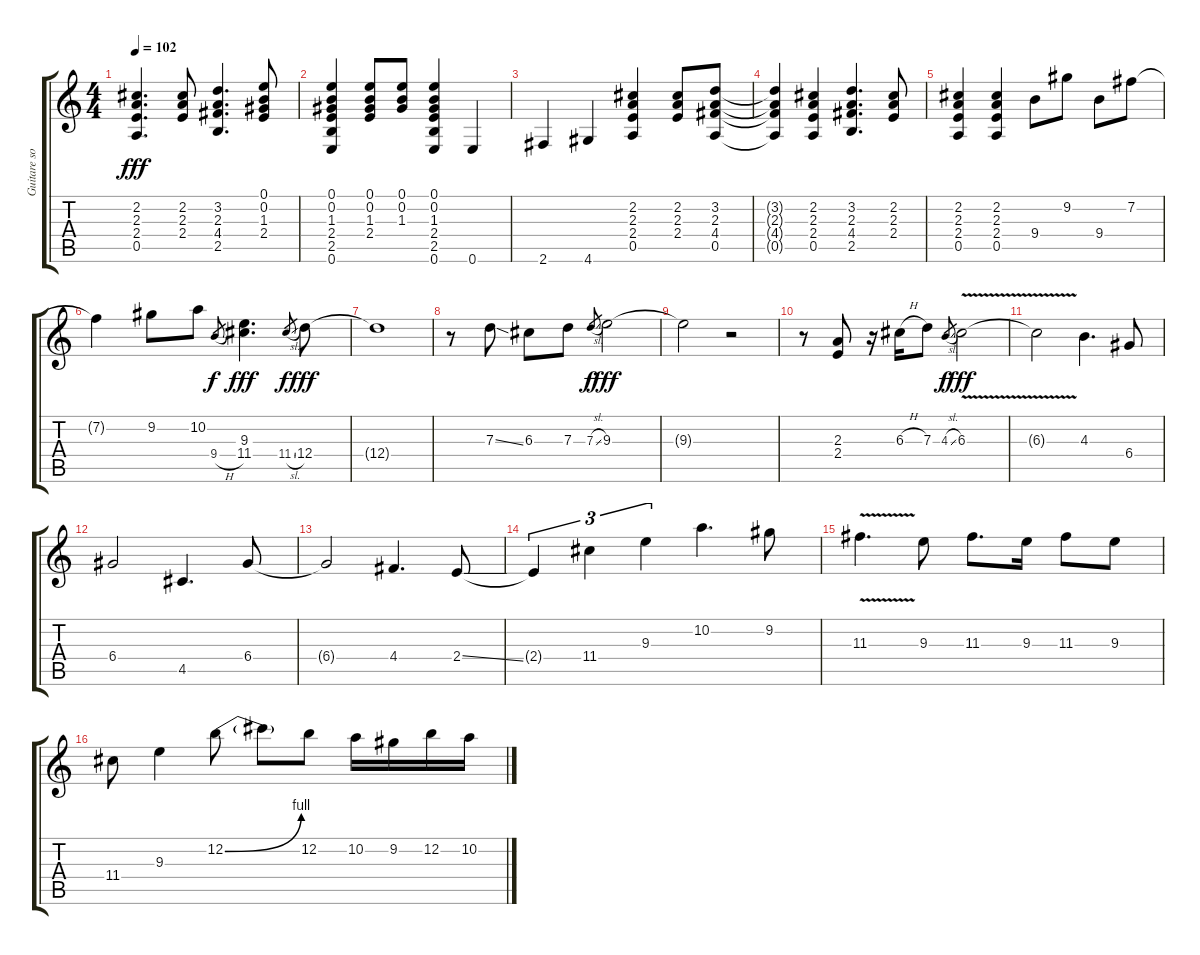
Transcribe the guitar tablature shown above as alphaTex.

\track ("Guitare solo" "Guitare so") {instrument overdrivenguitar}
\staff {score tabs}
\tuning (E4 B3 G3 D3 A2 E2) {hide}
\ts (4 4)
\tempo 102
\clef g2
\ks c
(2.2 2.3 2.4 0.5).4{d dy fff} (2.2 2.3 2.4).8 (3.2 2.3 4.4 2.5).4{d} (0.1 0.2 1.3 2.4).8 |
(0.1 0.2 1.3 2.4 2.5 0.6).4 (0.1 0.2 1.3 2.4).8 (0.1 0.2 1.3).8 (0.1 0.2 1.3 2.4 2.5 0.6).4 0.6.4 |
2.6.4 4.6.4 (2.2 2.3 2.4 0.5).4 (2.2 2.3 2.4).8 (3.2 2.3 4.4 0.5).8 |
(3.2{t} 2.3{t} 4.4{t} 0.5{t}).4 (2.2 2.3 2.4 0.5).4 (3.2 2.3 4.4 2.5).4{d} (2.2 2.3 2.4).8 |
(2.2 2.3 2.4 0.5).4 (2.2 2.3 2.4 0.5).4 9.4.8 9.2.8 9.4.8 7.2.8 |
7.2{t}.4 9.2.8 10.2.8 9.4{h}.8{gr dy f} (9.3 11.4).4{d dy fff} 11.4{sl}.8{gr dy f} 12.4.8{dy fff} |
12.4{t}.1 |
r.8 7.3{ss}.8 6.3.8 7.3.8 7.3{sl}.8{gr dy f} 9.3.2{dy fff} |
9.3{t}.2 r.2 |
r.8 (2.3 2.4).8 r.16 6.3{h}.16 7.3.8 4.3{sl}.8{gr dy f} 6.3{v}.2{dy fff} |
6.3{t}.2 4.3.4{d} 6.4.8 |
6.4.2 4.5.4{d} 6.4.8 |
6.4{t}.2 4.4.4{d} 2.4{ss}.8 |
2.4{t}.4{tu (3 2)} 11.4.4{tu (3 2)} 9.3.4{tu (3 2)} 10.2.4{d} 9.2.8 |
11.3{v}.4{d} 9.3.8 11.3.8{d} 9.3.16 11.3.8 9.3.8 |
11.4.8 9.3.4 12.2{be (bend 0 0 60 4)}.8 12.2{t}.8 12.2.8 10.2.16 9.2.16 12.2.16 10.2.16
